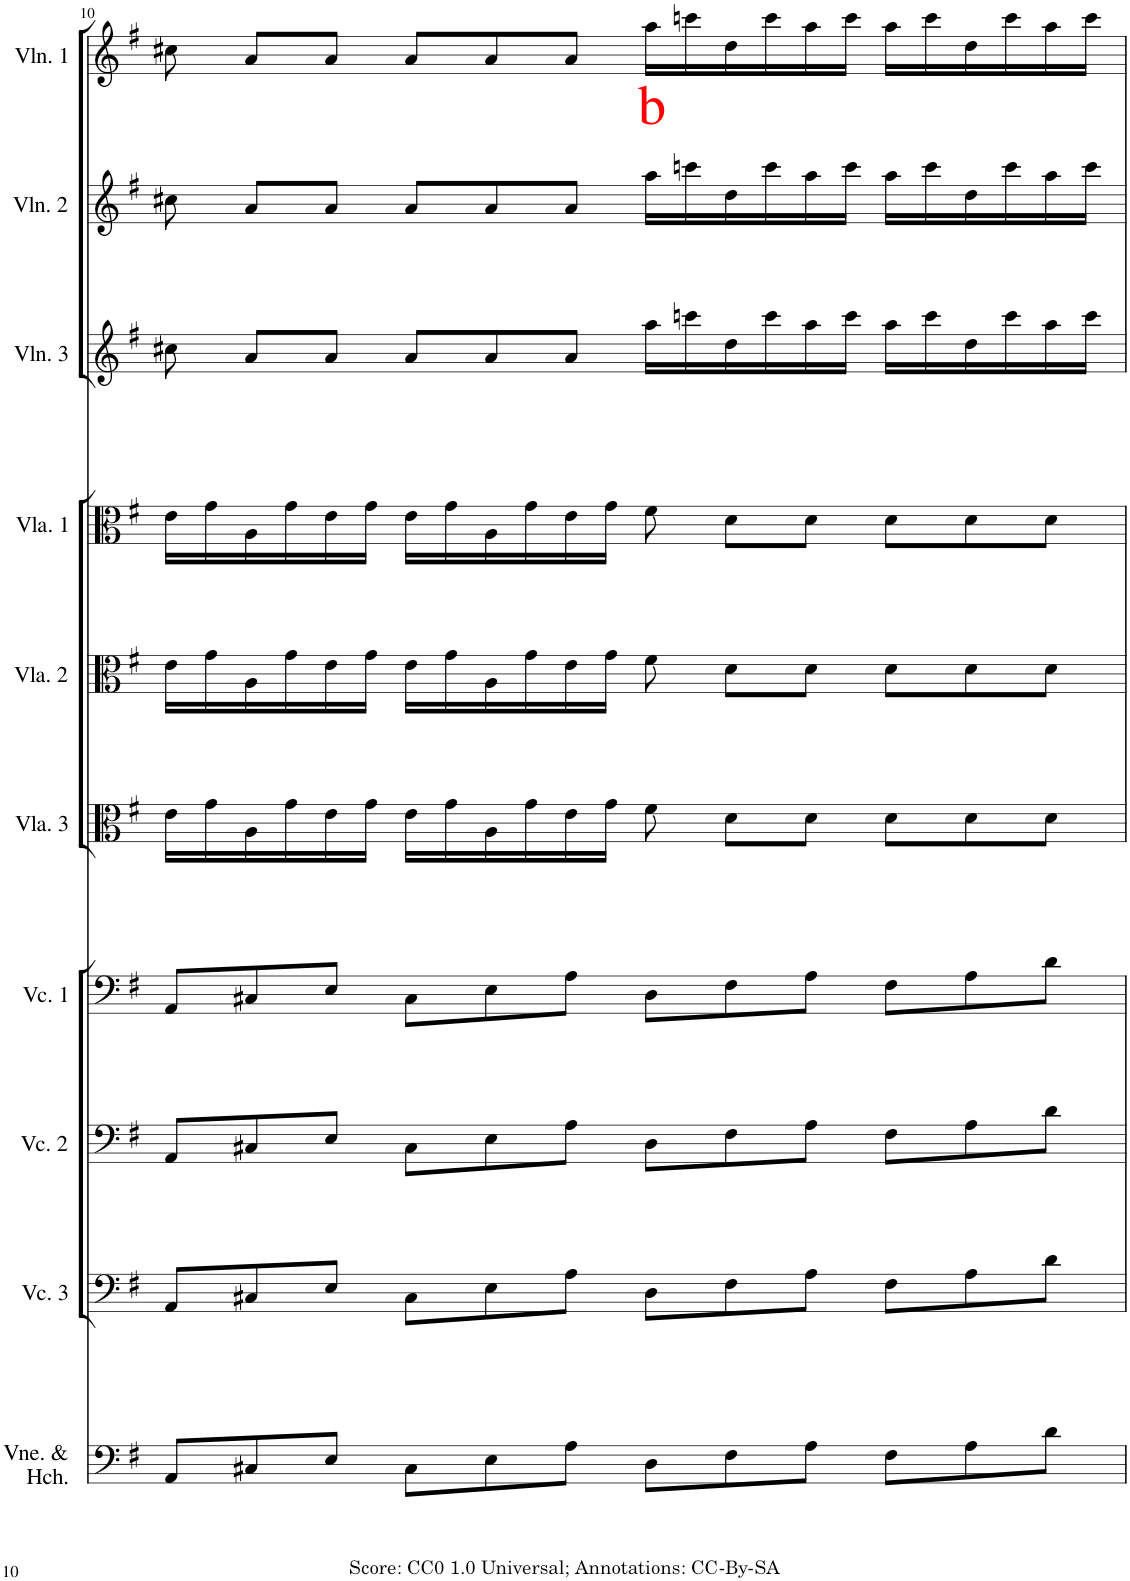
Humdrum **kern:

**kern	**kern	**kern	**kern	**kern	**kern	**kern	**kern	**kern	**kern	**text
*part10	*part9	*part8	*part7	*part6	*part5	*part4	*part3	*part2	*part1	*part1
*staff10	*staff9	*staff8	*staff7	*staff6	*staff5	*staff4	*staff3	*staff2	*staff1	*staff1
*I"Violone &amp; Harpsichord	*I"Violoncello 3	*I"Violoncello 2	*I"Violoncello 1	*I"Viola 3	*I"Viola 2	*I"Viola 1	*I"Violin 3	*I"Violin 2	*I"Violin 1	*
*I'Vne. &amp; Hch.	*I'Vc. 3	*I'Vc. 2	*I'Vc. 1	*I'Vla. 3	*I'Vla. 2	*I'Vla. 1	*I'Vln. 3	*I'Vln. 2	*I'Vln. 1	*
!!LO:PB:g=z
*clefF4	*clefF4	*clefF4	*clefF4	*clefC3	*clefC3	*clefC3	*clefG2	*clefG2	*clefG2	*
*k[f#]	*k[f#]	*k[f#]	*k[f#]	*k[f#]	*k[f#]	*k[f#]	*k[f#]	*k[f#]	*k[f#]	*
*M12/8	*M12/8	*M12/8	*M12/8	*M12/8	*M12/8	*M12/8	*M12/8	*M12/8	*M12/8	*
=10	=10	=10	=10	=10	=10	=10	=10	=10	=10	=10
8AA/L	8AA/L	8AA/L	8AA/L	16e\LL	16e\LL	16e\LL	8cc#X\	8cc#X\	8cc#X\	.
.	.	.	.	16g\	16g\	16g\	.	.	.	.
8C#X/	8C#X/	8C#X/	8C#X/	16A\	16A\	16A\	8a/L	8a/L	8a/L	.
.	.	.	.	16g\	16g\	16g\	.	.	.	.
8E/J	8E/J	8E/J	8E/J	16e\	16e\	16e\	8a/J	8a/J	8a/J	.
.	.	.	.	16g\JJ	16g\JJ	16g\JJ	.	.	.	.
8C#\L	8C#\L	8C#\L	8C#\L	16e\LL	16e\LL	16e\LL	8a/L	8a/L	8a/L	.
.	.	.	.	16g\	16g\	16g\	.	.	.	.
8E\	8E\	8E\	8E\	16A\	16A\	16A\	8a/	8a/	8a/	.
.	.	.	.	16g\	16g\	16g\	.	.	.	.
8A\J	8A\J	8A\J	8A\J	16e\	16e\	16e\	8a/J	8a/J	8a/J	.
.	.	.	.	16g\JJ	16g\JJ	16g\JJ	.	.	.	.
!	!	!	!	!	!	!	!	!	!	!LO:LY:b:color=#FF0000
8D\L	8D\L	8D\L	8D\L	8f#\	8f#\	8f#\	16aa\LL	16aa\LL	16aa\LL	b
.	.	.	.	.	.	.	16cccn\	16cccn\	16cccn\	.
8F#\	8F#\	8F#\	8F#\	8d\L	8d\L	8d\L	16dd\	16dd\	16dd\	.
.	.	.	.	.	.	.	16ccc\	16ccc\	16ccc\	.
8A\J	8A\J	8A\J	8A\J	8d\J	8d\J	8d\J	16aa\	16aa\	16aa\	.
.	.	.	.	.	.	.	16ccc\JJ	16ccc\JJ	16ccc\JJ	.
8F#\L	8F#\L	8F#\L	8F#\L	8d\L	8d\L	8d\L	16aa\LL	16aa\LL	16aa\LL	.
.	.	.	.	.	.	.	16ccc\	16ccc\	16ccc\	.
8A\	8A\	8A\	8A\	8d\	8d\	8d\	16dd\	16dd\	16dd\	.
.	.	.	.	.	.	.	16ccc\	16ccc\	16ccc\	.
8d\J	8d\J	8d\J	8d\J	8d\J	8d\J	8d\J	16aa\	16aa\	16aa\	.
.	.	.	.	.	.	.	16ccc\JJ	16ccc\JJ	16ccc\JJ	.
=	=	=	=	=	=	=	=	=	=	=
*-	*-	*-	*-	*-	*-	*-	*-	*-	*-	*-
